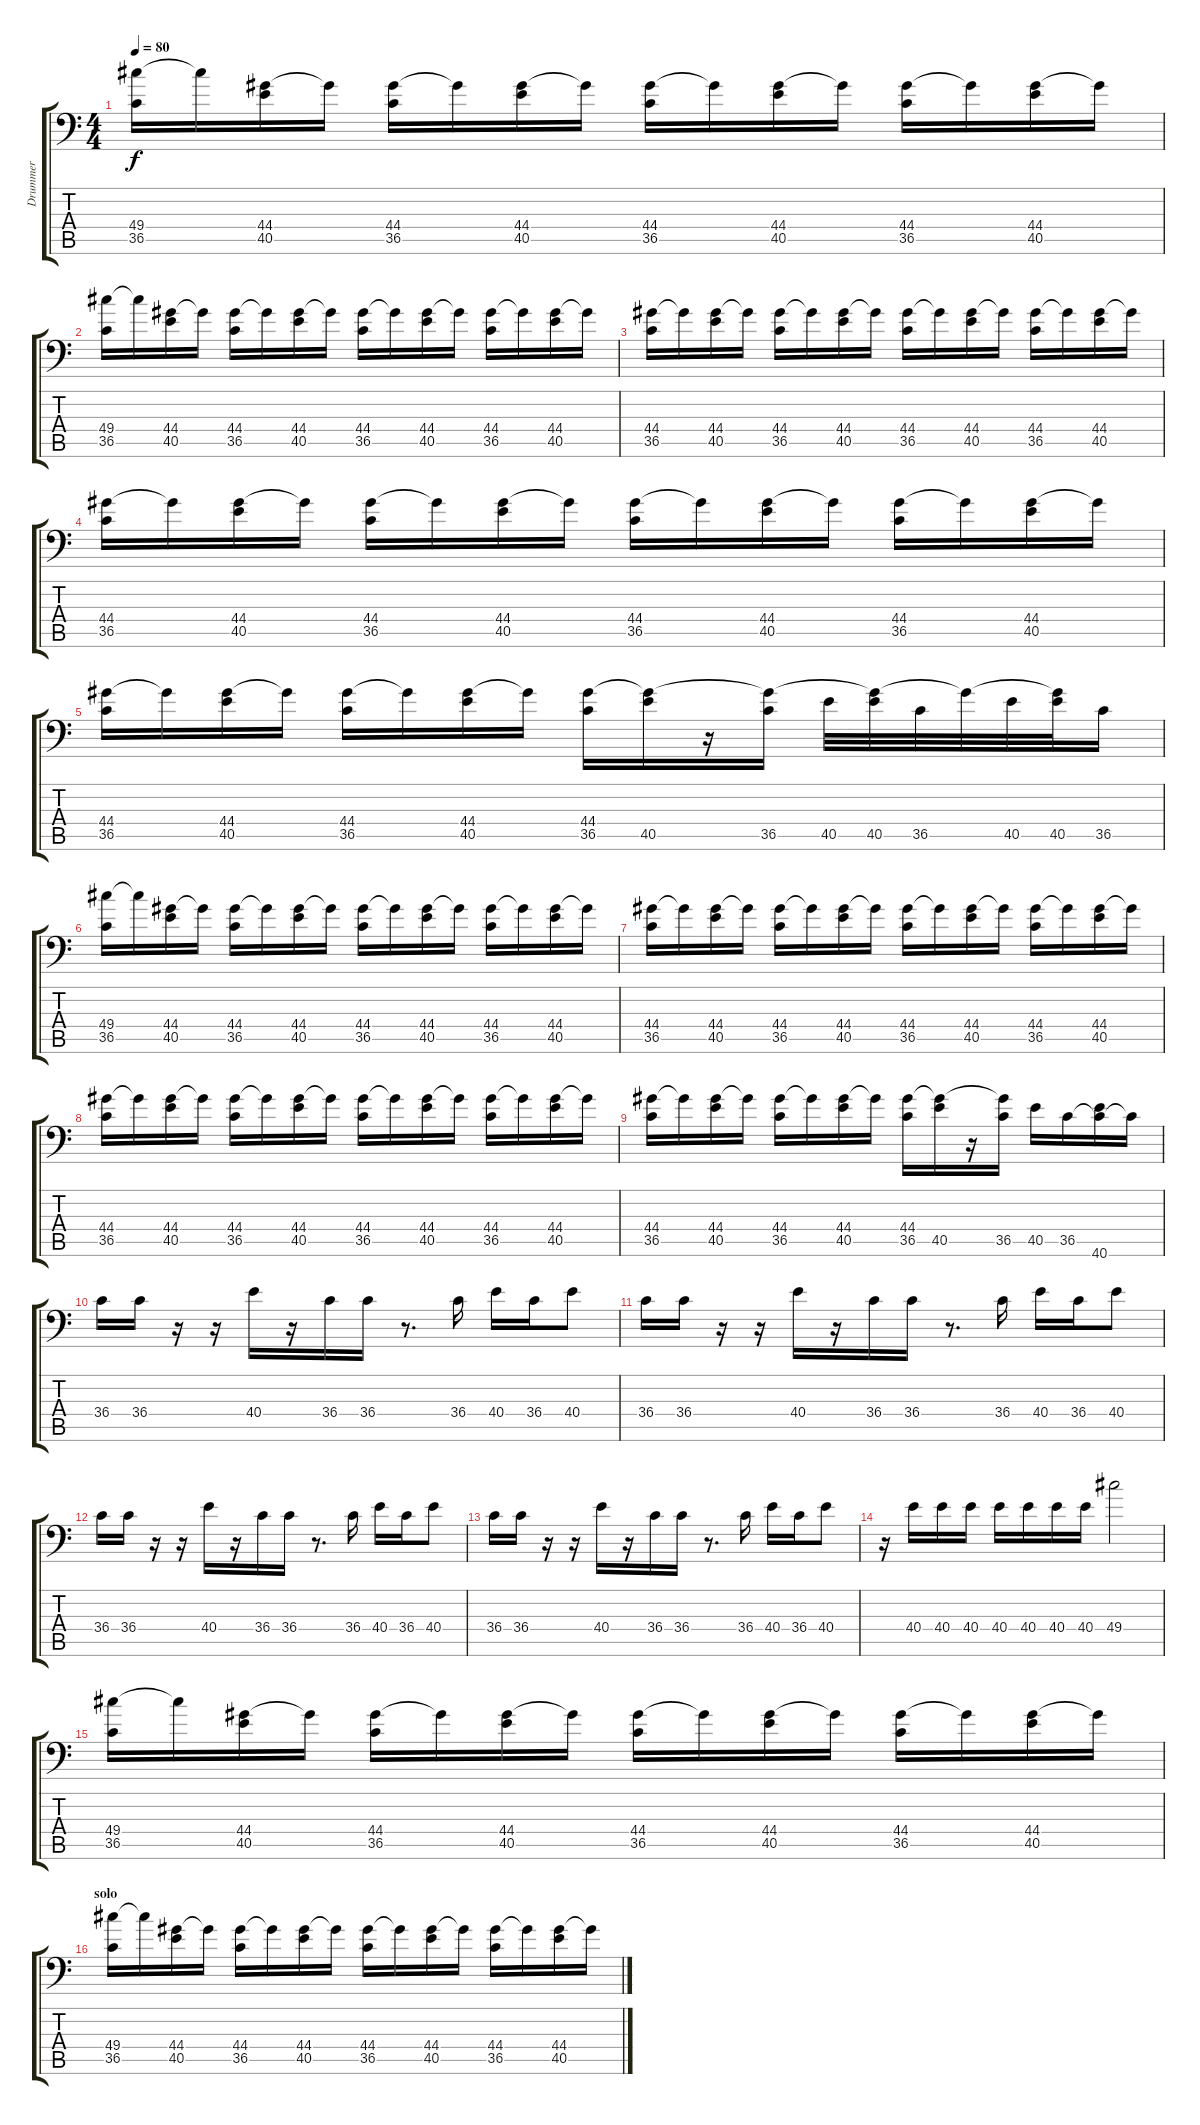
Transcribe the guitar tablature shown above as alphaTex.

\track ("Drummer" "Drummer") {instrument acousticgrandpiano}
\staff {score tabs}
\tuning (C-1 C-1 C-1 C-1 C-1 C-1) {hide}
\ts (4 4)
\tempo 80
\clef f4
\ks c
(49.4 36.5).16{dy f} 49.4{t}.16 (44.4 40.5).16 44.4{t}.16 (44.4 36.5).16 44.4{t}.16 (44.4 40.5).16 44.4{t}.16 (44.4 36.5).16 44.4{t}.16 (44.4 40.5).16 44.4{t}.16 (44.4 36.5).16 44.4{t}.16 (44.4 40.5).16 44.4{t}.16 |
(49.4 36.5).16 49.4{t}.16 (44.4 40.5).16 44.4{t}.16 (44.4 36.5).16 44.4{t}.16 (44.4 40.5).16 44.4{t}.16 (44.4 36.5).16 44.4{t}.16 (44.4 40.5).16 44.4{t}.16 (44.4 36.5).16 44.4{t}.16 (44.4 40.5).16 44.4{t}.16 |
(44.4 36.5).16 44.4{t}.16 (44.4 40.5).16 44.4{t}.16 (44.4 36.5).16 44.4{t}.16 (44.4 40.5).16 44.4{t}.16 (44.4 36.5).16 44.4{t}.16 (44.4 40.5).16 44.4{t}.16 (44.4 36.5).16 44.4{t}.16 (44.4 40.5).16 44.4{t}.16 |
(44.4 36.5).16 44.4{t}.16 (44.4 40.5).16 44.4{t}.16 (44.4 36.5).16 44.4{t}.16 (44.4 40.5).16 44.4{t}.16 (44.4 36.5).16 44.4{t}.16 (44.4 40.5).16 44.4{t}.16 (44.4 36.5).16 44.4{t}.16 (44.4 40.5).16 44.4{t}.16 |
(44.4 36.5).16 44.4{t}.16 (44.4 40.5).16 44.4{t}.16 (44.4 36.5).16 44.4{t}.16 (44.4 40.5).16 44.4{t}.16 (44.4 36.5).16 (44.4{t} 40.5).16 r.16 (44.4{t} 36.5).16 40.5.32 (44.4{t} 40.5).32 36.5.32 44.4{t}.32 40.5.32 (44.4{t} 40.5).32 36.5.16 |
(49.4 36.5).16 49.4{t}.16 (44.4 40.5).16 44.4{t}.16 (44.4 36.5).16 44.4{t}.16 (44.4 40.5).16 44.4{t}.16 (44.4 36.5).16 44.4{t}.16 (44.4 40.5).16 44.4{t}.16 (44.4 36.5).16 44.4{t}.16 (44.4 40.5).16 44.4{t}.16 |
(44.4 36.5).16 44.4{t}.16 (44.4 40.5).16 44.4{t}.16 (44.4 36.5).16 44.4{t}.16 (44.4 40.5).16 44.4{t}.16 (44.4 36.5).16 44.4{t}.16 (44.4 40.5).16 44.4{t}.16 (44.4 36.5).16 44.4{t}.16 (44.4 40.5).16 44.4{t}.16 |
(44.4 36.5).16 44.4{t}.16 (44.4 40.5).16 44.4{t}.16 (44.4 36.5).16 44.4{t}.16 (44.4 40.5).16 44.4{t}.16 (44.4 36.5).16 44.4{t}.16 (44.4 40.5).16 44.4{t}.16 (44.4 36.5).16 44.4{t}.16 (44.4 40.5).16 44.4{t}.16 |
(44.4 36.5).16 44.4{t}.16 (44.4 40.5).16 44.4{t}.16 (44.4 36.5).16 44.4{t}.16 (44.4 40.5).16 44.4{t}.16 (44.4 36.5).16 (44.4{t} 40.5).16 r.16 (44.4{t} 36.5).16 40.5.16 36.5.16 (36.5{t} 40.6).16 36.5{t}.16 |
36.4.16 36.4.16 r.16 r.16 40.4.16 r.16 36.4.16 36.4.16 r.8{d} 36.4.16 40.4.16 36.4.16 40.4.8 |
36.4.16 36.4.16 r.16 r.16 40.4.16 r.16 36.4.16 36.4.16 r.8{d} 36.4.16 40.4.16 36.4.16 40.4.8 |
36.4.16 36.4.16 r.16 r.16 40.4.16 r.16 36.4.16 36.4.16 r.8{d} 36.4.16 40.4.16 36.4.16 40.4.8 |
36.4.16 36.4.16 r.16 r.16 40.4.16 r.16 36.4.16 36.4.16 r.8{d} 36.4.16 40.4.16 36.4.16 40.4.8 |
r.16 40.4.16 40.4.16 40.4.16 40.4.16 40.4.16 40.4.16 40.4.16 49.4.2 |
(49.4 36.5).16 49.4{t}.16 (44.4 40.5).16 44.4{t}.16 (44.4 36.5).16 44.4{t}.16 (44.4 40.5).16 44.4{t}.16 (44.4 36.5).16 44.4{t}.16 (44.4 40.5).16 44.4{t}.16 (44.4 36.5).16 44.4{t}.16 (44.4 40.5).16 44.4{t}.16 |
\section ("" "solo")
(49.4 36.5).16 49.4{t}.16 (44.4 40.5).16 44.4{t}.16 (44.4 36.5).16 44.4{t}.16 (44.4 40.5).16 44.4{t}.16 (44.4 36.5).16 44.4{t}.16 (44.4 40.5).16 44.4{t}.16 (44.4 36.5).16 44.4{t}.16 (44.4 40.5).16 44.4{t}.16
